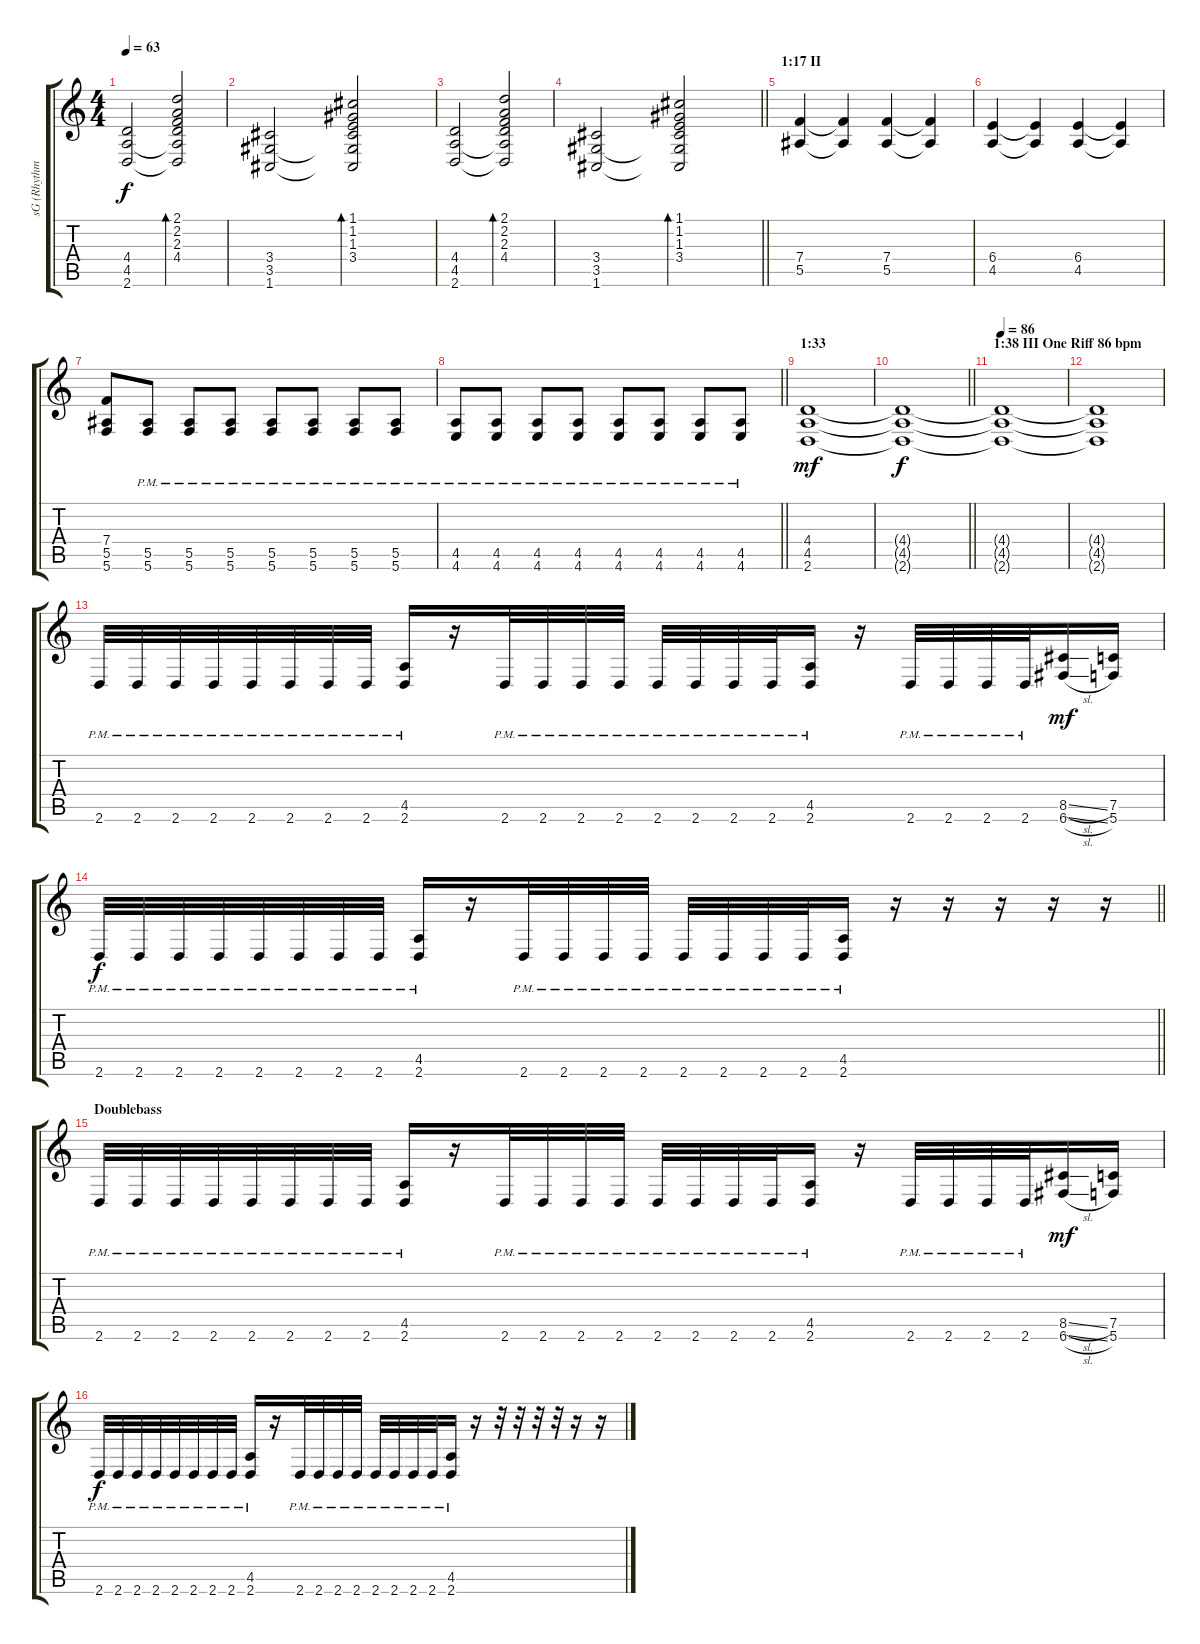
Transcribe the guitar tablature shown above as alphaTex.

\track ("sG (Rhythm Guitar)" "sG (Rhythm") {instrument distortionguitar}
\staff {score tabs}
\tuning (C4 G3 Eb3 Bb2 F2 C2) {hide}
\ts (4 4)
\tempo 63
\clef g2
\ks c
(4.4 4.5 2.6).2{dy f} (2.1 2.2 2.3 4.4 4.5{t} 2.6{t}).2{bd 60} |
(3.4 3.5 1.6).2 (1.1 1.2 1.3 3.4 3.5{t} 1.6{t}).2{bd 30} |
(4.4 4.5 2.6).2 (2.1 2.2 2.3 4.4 4.5{t} 2.6{t}).2{bd 60} |
\barLineRight lightlight
(3.4 3.5 1.6).2 (1.1 1.2 1.3 3.4 3.5{t} 1.6{t}).2{bd 30} |
\section ("" "1:17 II ")
(7.4 5.5).4 (7.4{t} 5.5{t}).4 (7.4 5.5).4 (7.4{t} 5.5{t}).4 |
(6.4 4.5).4 (6.4{t} 4.5{t}).4 (6.4 4.5).4 (6.4{t} 4.5{t}).4 |
(7.4 5.5 5.6).8 (5.5{pm} 5.6{pm}).8 (5.5{pm} 5.6{pm}).8 (5.5{pm} 5.6{pm}).8 (5.5{pm} 5.6{pm}).8 (5.5{pm} 5.6{pm}).8 (5.5{pm} 5.6{pm}).8 (5.5{pm} 5.6{pm}).8 |
\barLineRight lightlight
(4.5{pm} 4.6{pm}).8 (4.5{pm} 4.6{pm}).8 (4.5{pm} 4.6{pm}).8 (4.5{pm} 4.6{pm}).8 (4.5{pm} 4.6{pm}).8 (4.5{pm} 4.6{pm}).8 (4.5{pm} 4.6{pm}).8 (4.5{pm} 4.6{pm}).8 |
\section ("" "1:33")
(4.4 4.5 2.6).1{dy mf} |
\barLineRight lightlight
(4.4{t} 4.5{t} 2.6{t}).1{dy f} |
\section ("" "1:38 III One Riff 86 bpm")
\tempo 86
(4.4{t} 4.5{t} 2.6{t}).1 |
(4.4{t} 4.5{t} 2.6{t}).1 |
2.6{pm}.32 2.6{pm}.32 2.6{pm}.32 2.6{pm}.32 2.6{pm}.32 2.6{pm}.32 2.6{pm}.32 2.6{pm}.32 (4.5{pm} 2.6{pm}).16 r.16 2.6{pm}.32 2.6{pm}.32 2.6{pm}.32 2.6{pm}.32 2.6{pm}.32 2.6{pm}.32 2.6{pm}.32 2.6{pm}.32 (4.5{pm} 2.6{pm}).16 r.16 2.6{pm}.32 2.6{pm}.32 2.6{pm}.32 2.6{pm}.32 (8.5{sl} 6.6{sl}).16{dy mf} (7.5 5.6).16 |
\barLineRight lightlight
2.6{pm}.32{dy f} 2.6{pm}.32 2.6{pm}.32 2.6{pm}.32 2.6{pm}.32 2.6{pm}.32 2.6{pm}.32 2.6{pm}.32 (4.5{pm} 2.6{pm}).16 r.16 2.6{pm}.32 2.6{pm}.32 2.6{pm}.32 2.6{pm}.32 2.6{pm}.32 2.6{pm}.32 2.6{pm}.32 2.6{pm}.32 (4.5{pm} 2.6{pm}).16 r.16 r.16 r.16 r.16 r.16 |
\section ("" "Doublebass")
2.6{pm}.32 2.6{pm}.32 2.6{pm}.32 2.6{pm}.32 2.6{pm}.32 2.6{pm}.32 2.6{pm}.32 2.6{pm}.32 (4.5{pm} 2.6{pm}).16 r.16 2.6{pm}.32 2.6{pm}.32 2.6{pm}.32 2.6{pm}.32 2.6{pm}.32 2.6{pm}.32 2.6{pm}.32 2.6{pm}.32 (4.5{pm} 2.6{pm}).16 r.16 2.6{pm}.32 2.6{pm}.32 2.6{pm}.32 2.6{pm}.32 (8.5{sl} 6.6{sl}).16{dy mf} (7.5 5.6).16 |
2.6{pm}.32{dy f} 2.6{pm}.32 2.6{pm}.32 2.6{pm}.32 2.6{pm}.32 2.6{pm}.32 2.6{pm}.32 2.6{pm}.32 (4.5{pm} 2.6{pm}).16 r.16 2.6{pm}.32 2.6{pm}.32 2.6{pm}.32 2.6{pm}.32 2.6{pm}.32 2.6{pm}.32 2.6{pm}.32 2.6{pm}.32 (4.5{pm} 2.6{pm}).16 r.16 r.32 r.32 r.32 r.32 r.16 r.16
